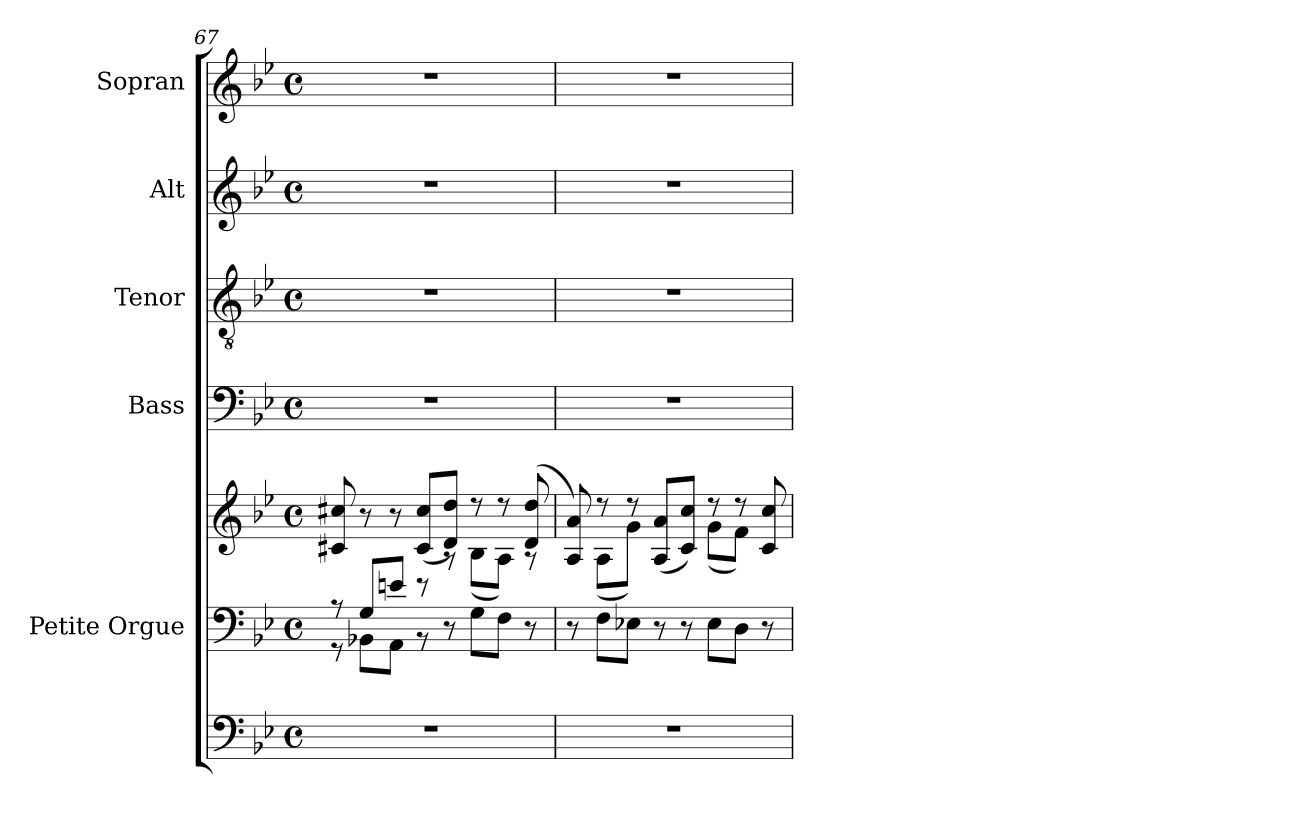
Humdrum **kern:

**kern	**kern	**kern	**kern	**kern	**kern	**kern
*part6	*part5	*part5	*part4	*part3	*part2	*part1
*staff7	*staff6	*staff5	*staff4	*staff3	*staff2	*staff1
*	*I"Petite Orgue	*	*I"Bass	*I"Tenor	*I"Alt	*I"Sopran
*	*I'Org. 1	*	*I'B.	*I'T.	*I'A.	*I'S.
*clefF4	*clefF4	*clefG2	*clefF4	*clefGv2	*clefG2	*clefG2
*k[b-e-]	*k[b-e-]	*k[b-e-]	*k[b-e-]	*k[b-e-]	*k[b-e-]	*k[b-e-]
*B-:	*B-:	*B-:	*B-:	*B-:	*B-:	*B-:
*M4/4	*M4/4	*M4/4	*M4/4	*M4/4	*M4/4	*M4/4
*met(c)	*met(c)	*met(c)	*met(c)	*met(c)	*met(c)	*met(c)
=67	=67	=67	=67	=67	=67	=67
*	*^	*^	*	*	*	*
1r	8r	8r	8c#X/ 8cc#X/	2ryy	1r	1r	1r	1r
.	8G/L	8BB-X\L	8r	.	.	.	.	.
.	8en/J	8AA\J	8r	.	.	.	.	.
.	8r	8r	(<8c#/ 8cc#/L	.	.	.	.	.
.	2ryy	8r	8d/ 8dd/J)	8rG	.	.	.	.
.	.	8G\L	8r	(<8B-\L	.	.	.	.
.	.	8F\J	8r	8A\J)	.	.	.	.
.	.	8r	(8d/ 8dd/	8rG	.	.	.	.
*	*v	*v	*	*	*	*	*	*
=68	=68	=68	=68	=68	=68	=68	=68
1r	8r	8A/ 8a/)	8ryy	1r	1r	1r	1r
.	8F\L	8rdd	(>8A\L	.	.	.	.
.	8E-X\J	8rdd	8g\J)	.	.	.	.
.	8r	(<8A/ 8a/L	8ryy	.	.	.	.
.	8r	8c/ 8cc/J)	8ryy	.	.	.	.
.	8E-\L	8rdd	(>8g\L	.	.	.	.
.	8D\J	8rdd	8f\J)	.	.	.	.
.	8r	8c/ 8cc/	8ryy	.	.	.	.
*	*	*v	*v	*	*	*	*
=	=	=	=	=	=	=
*-	*-	*-	*-	*-	*-	*-
